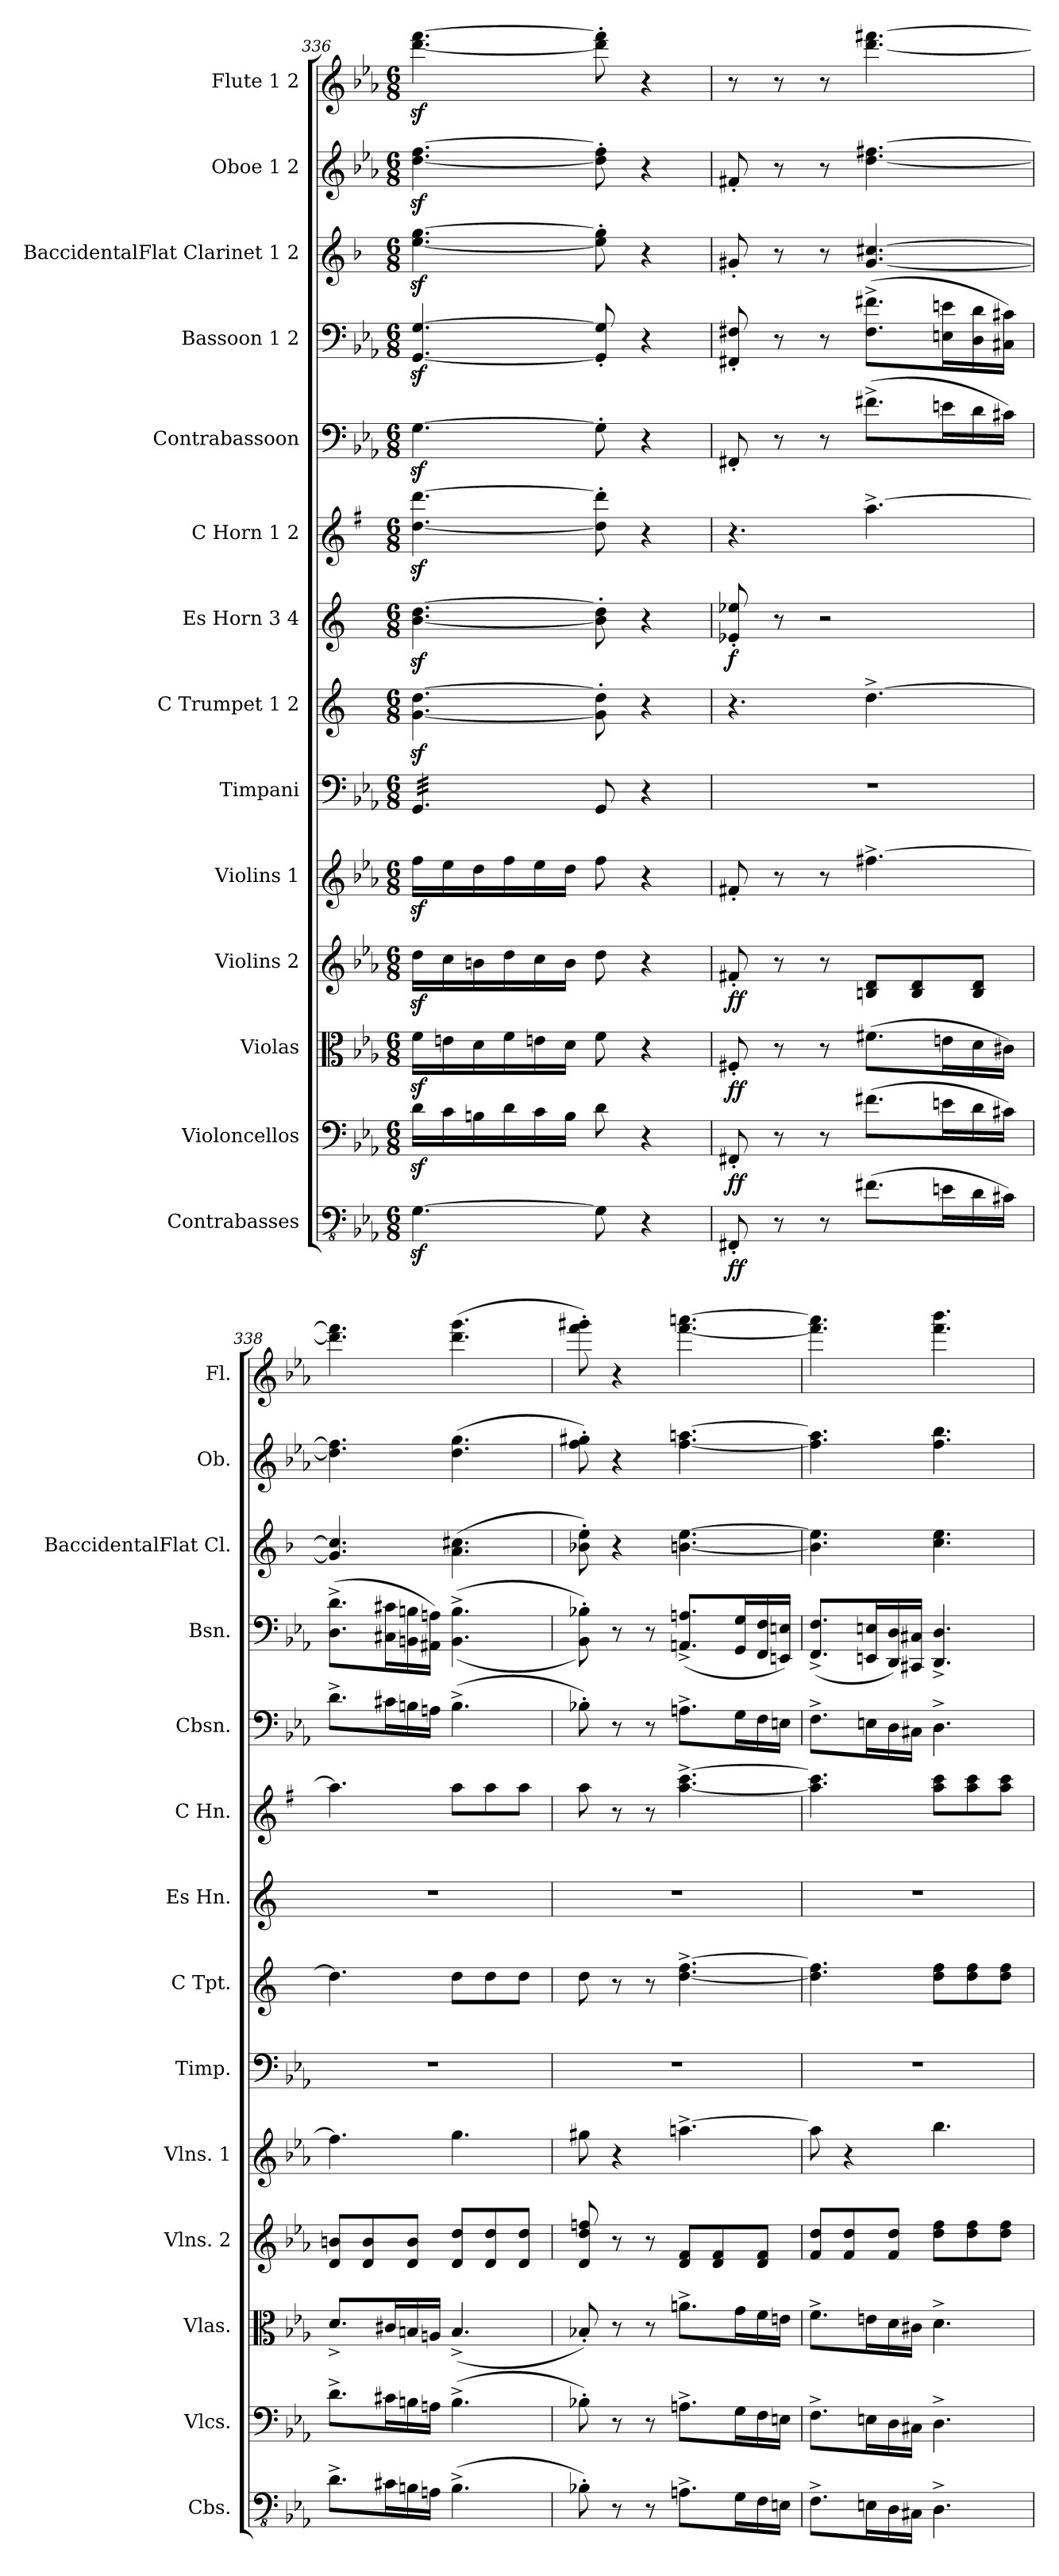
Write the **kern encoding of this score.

**kern	**dynam	**kern	**dynam	**kern	**dynam	**kern	**dynam	**kern	**kern	**kern	**kern	**dynam	**kern	**kern	**kern	**kern	**kern	**kern
*part14	*part14	*part13	*part13	*part12	*part12	*part11	*part11	*part10	*part9	*part8	*part7	*part7	*part6	*part5	*part4	*part3	*part2	*part1
*staff14	*staff14	*staff13	*staff13	*staff12	*staff12	*staff11	*staff11	*staff10	*staff9	*staff8	*staff7	*staff7	*staff6	*staff5	*staff4	*staff3	*staff2	*staff1
*I"Contrabasses	*	*I"Violoncellos	*	*I"Violas	*	*I"Violins 2	*	*I"Violins 1	*I"Timpani	*I"C Trumpet 1 2	*I"Es Horn 3 4	*	*I"C Horn 1 2	*I"Contrabassoon	*I"Bassoon 1 2	*I"BaccidentalFlat Clarinet 1 2	*I"Oboe 1 2	*I"Flute  1 2
*I'Cbs.	*	*I'Vlcs.	*	*I'Vlas.	*	*I'Vlns. 2	*	*I'Vlns. 1	*I'Timp.	*I'C Tpt.	*I'Es Hn.	*	*I'C Hn.	*I'Cbsn.	*I'Bsn.	*I'BaccidentalFlat Cl.	*I'Ob.	*I'Fl.
*clefFv4	*	*clefF4	*	*clefC3	*	*clefG2	*	*clefG2	*clefF4	*clefG2	*clefG2	*	*clefG2	*clefF4	*clefF4	*clefG2	*clefG2	*clefG2
*	*	*	*	*	*	*	*	*	*	*	*ITrd5c9	*	*ITrd4c7	*ITrd7c12	*	*ITrd1c2	*	*
*k[b-e-a-]	*	*k[b-e-a-]	*	*k[b-e-a-]	*	*k[b-e-a-]	*	*k[b-e-a-]	*k[b-e-a-]	*k[]	*k[b-e-a-]	*	*k[]	*k[b-e-a-]	*k[b-e-a-]	*k[b-e-a-]	*k[b-e-a-]	*k[b-e-a-]
*M6/8	*	*M6/8	*	*M6/8	*	*M6/8	*	*M6/8	*M6/8	*M6/8	*M6/8	*	*M6/8	*M6/8	*M6/8	*M6/8	*M6/8	*M6/8
=336	=336	=336	=336	=336	=336	=336	=336	=336	=336	=336	=336	=336	=336	=336	=336	=336	=336	=336
*	*	*	*	*	*	*	*	*	*tremolo	*	*	*	*	*	*	*	*	*
[4.GGz<\	.	16dz<\LL	.	16fz<\LL	.	16ddz<\LL	.	16ffz<\LL	32GG/LLL	[4.g\z< [4.dd\z<	[4.d\z< [4.f\z<	.	[4.g\z< [4.gg\z<	[4.GGz<\	[4.GG/z< [4.G/z<	[4.dd\z< [4.ff\z<	[4.dd\z< [4.ff\z<	[4.ddd\z< [4.fff\z<
.	.	.	.	.	.	.	.	.	32GG/	.	.	.	.	.	.	.	.	.
.	.	16c\	.	16en\	.	16cc\	.	16ee-\	32GG/	.	.	.	.	.	.	.	.	.
.	.	.	.	.	.	.	.	.	32GG/	.	.	.	.	.	.	.	.	.
.	.	16Bn\	.	16d\	.	16bn\	.	16dd\	32GG/	.	.	.	.	.	.	.	.	.
.	.	.	.	.	.	.	.	.	32GG/	.	.	.	.	.	.	.	.	.
.	.	16d\	.	16f\	.	16dd\	.	16ff\	32GG/	.	.	.	.	.	.	.	.	.
.	.	.	.	.	.	.	.	.	32GG/	.	.	.	.	.	.	.	.	.
.	.	16c\	.	16en\	.	16cc\	.	16ee-\	32GG/	.	.	.	.	.	.	.	.	.
.	.	.	.	.	.	.	.	.	32GG/	.	.	.	.	.	.	.	.	.
.	.	16B\JJ	.	16d\JJ	.	16b\JJ	.	16dd\JJ	32GG/	.	.	.	.	.	.	.	.	.
.	.	.	.	.	.	.	.	.	32GG/JJJ	.	.	.	.	.	.	.	.	.
*	*	*	*	*	*	*	*	*	*Xtremolo	*	*	*	*	*	*	*	*	*
8GG\]	.	8d\	.	8f\	.	8dd\	.	8ff\	8GG/	8g\]' 8dd\]'	8d\]' 8f\]'	.	8g\]' 8gg\]'	8GG'\]	8GG/]' 8G/]'	8dd\]' 8ff\]'	8dd\]' 8ff\]'	8ddd\]' 8fff\]'
4r	.	4r	.	4r	.	4r	.	4r	4r	4r	4r	.	4r	4r	4r	4r	4r	4r
!!LO:PB:g=z
=337	=337	=337	=337	=337	=337	=337	=337	=337	=337	=337	=337	=337	=337	=337	=337	=337	=337	=337
!	!LO:DY:b	!	!LO:DY:b	!	!LO:DY:b	!	!LO:DY:b	!	!	!	!	!LO:DY:b	!	!	!	!	!	!
8FFF#X'/	ff	8FF#X'/	ff	8F#X'/	ff	8f#X'/	ff	8f#X'/	2.r	4.r	8G-X/' 8g-X/'	f	4.r	8FFF#X'/	8FF#X/' 8F#X/'	8f#X'/	8f#X'/	8r
8r	.	8r	.	8r	.	8r	.	8r	.	.	8r	.	.	8r	8r	8r	8r	8r
8r	.	8r	.	8r	.	8r	.	8r	.	.	2r	.	.	8r	8r	8r	8r	8r
(>8.F#X\L	.	(>8.f#X\L	.	(>8.f#X\L	.	8Bn/ 8d/L	.	[4.ff#X^\	.	[4.dd^\	.	.	[4.dd^\	(>8.F#X^\L	(>8.F#\^ 8.f#X\^L	[4.f#/ [4.bn/	[4.dd\ [4.ff#X\	[4.ddd\ [4.fff#X\
.	.	.	.	.	.	8B/ 8d/	.	.	.	.	.	.	.	.	.	.	.	.
16En\L	.	16en\L	.	16en\L	.	.	.	.	.	.	.	.	.	16En\L	16En\ 16en\L	.	.	.
16D\	.	16d\	.	16d\	.	8B/ 8d/J	.	.	.	.	.	.	.	16D\	16D\ 16d\	.	.	.
16C#X\JJ)	.	16c#X\JJ)	.	16c#X\JJ)	.	.	.	.	.	.	.	.	.	16C#X\JJ)	16C#X\ 16c#X\JJ)	.	.	.
=338	=338	=338	=338	=338	=338	=338	=338	=338	=338	=338	=338	=338	=338	=338	=338	=338	=338	=338
8.D^\L	.	8.d^\L	.	8.d^/L	.	8d/ 8bn/L	.	4.ff#\]	2.r	4.dd\]	2.r	.	4.dd\]	8.D^\L	(>8.D\^ 8.d\^L	4.f#/] 4.b/]	4.dd\] 4.ff#\]	4.ddd\] 4.fff#\]
.	.	.	.	.	.	8d/ 8b/	.	.	.	.	.	.	.	.	.	.	.	.
16C#X\L	.	16c#X\L	.	16c#X/L	.	.	.	.	.	.	.	.	.	16C#X\L	16C#X\ 16c#X\L	.	.	.
16BBn\	.	16Bn\	.	16Bn/	.	8d/ 8b/J	.	.	.	.	.	.	.	16BBn\	16BBn\ 16Bn\	.	.	.
16AAn\JJ	.	16An\JJ	.	16An/JJ	.	.	.	.	.	.	.	.	.	16AAn\JJ	16AA#X\ 16An\JJ)	.	.	.
(>4.BB^\	.	(>4.B^\	.	(<4.B^/	.	8d/ 8dd/L	.	4.gg\	.	8dd\L	.	.	8dd\L	(>4.BB^\	(>(>4.BB\^ 4.B\^	(>4.g\ 4.bn\	(>4.dd\ 4.gg\	(>4.ddd\ 4.ggg\
.	.	.	.	.	.	8d/ 8dd/	.	.	.	8dd\	.	.	8dd\	.	.	.	.	.
.	.	.	.	.	.	8d/ 8dd/J	.	.	.	8dd\J	.	.	8dd\J	.	.	.	.	.
=339	=339	=339	=339	=339	=339	=339	=339	=339	=339	=339	=339	=339	=339	=339	=339	=339	=339	=339
8BB-X'\)	.	8B-X'\)	.	8B-X'/)	.	8d/ 8dd/ 8ffn/	.	8gg#X\	2.r	8dd\	2.r	.	8dd\	8BB-X'\)	8BB-\' 8B-X\'))	8a-X\' 8dd\')	8ff\' 8gg#X\')	8fff\' 8ggg#X\')
8r	.	8r	.	8r	.	8r	.	4r	.	8r	.	.	8r	8r	8r	4r	4r	4r
8r	.	8r	.	8r	.	8r	.	.	.	8r	.	.	8r	8r	8r	.	.	.
8.AAn^\L	.	8.An^\L	.	8.an^\L	.	8d/ 8f/L	.	[4.aan^\	.	[4.dd\^ [4.ff\^	.	.	[4.dd\^ [4.ff\^	8.AAn^\L	(<8.AAn/^ 8.An/^L	[4.an\ [4.dd\	[4.ff\ [4.aan\	[4.fff\ [4.aaan\
.	.	.	.	.	.	8d/ 8f/	.	.	.	.	.	.	.	.	.	.	.	.
16GG\L	.	16G\L	.	16g\L	.	.	.	.	.	.	.	.	.	16GG\L	16GG/ 16G/L	.	.	.
16FF\	.	16F\	.	16f\	.	8d/ 8f/J	.	.	.	.	.	.	.	16FF\	16FF/ 16F/	.	.	.
16EEn\JJ	.	16En\JJ	.	16en\JJ	.	.	.	.	.	.	.	.	.	16EEn\JJ	16EEn/ 16En/JJ)	.	.	.
=340	=340	=340	=340	=340	=340	=340	=340	=340	=340	=340	=340	=340	=340	=340	=340	=340	=340	=340
8.FF^\L	.	8.F^\L	.	8.f^\L	.	8f/ 8dd/L	.	8aa\]	2.r	4.dd\] 4.ff\]	2.r	.	4.dd\] 4.ff\]	8.FF^\L	(<8.FF/^ 8.F/^L	4.a\] 4.dd\]	4.ff\] 4.aa\]	4.fff\] 4.aaa\]
.	.	.	.	.	.	8f/ 8dd/	.	4r	.	.	.	.	.	.	.	.	.	.
16EEn\L	.	16En\L	.	16en\L	.	.	.	.	.	.	.	.	.	16EEn\L	16EEn/ 16En/L	.	.	.
16DD\	.	16D\	.	16d\	.	8f/ 8dd/J	.	.	.	.	.	.	.	16DD\	16DD/ 16D/)	.	.	.
16CC#X\JJ	.	16C#X\JJ	.	16c#X\JJ	.	.	.	.	.	.	.	.	.	16CC#X\JJ	16CC#X/ 16C#X/JJ	.	.	.
4.DD^\	.	4.D^\	.	4.d^\	.	8dd\ 8ff\L	.	4.bb-\	.	8dd\ 8ff\L	.	.	8dd\ 8ff\L	4.DD^\	4.DD/^ 4.D/^	4.b-\ 4.dd\	4.ff\ 4.bb-\	4.fff\ 4.bbb-\
.	.	.	.	.	.	8dd\ 8ff\	.	.	.	8dd\ 8ff\	.	.	8dd\ 8ff\	.	.	.	.	.
.	.	.	.	.	.	8dd\ 8ff\J	.	.	.	8dd\ 8ff\J	.	.	8dd\ 8ff\J	.	.	.	.	.
=	=	=	=	=	=	=	=	=	=	=	=	=	=	=	=	=	=	=
*-	*-	*-	*-	*-	*-	*-	*-	*-	*-	*-	*-	*-	*-	*-	*-	*-	*-	*-
